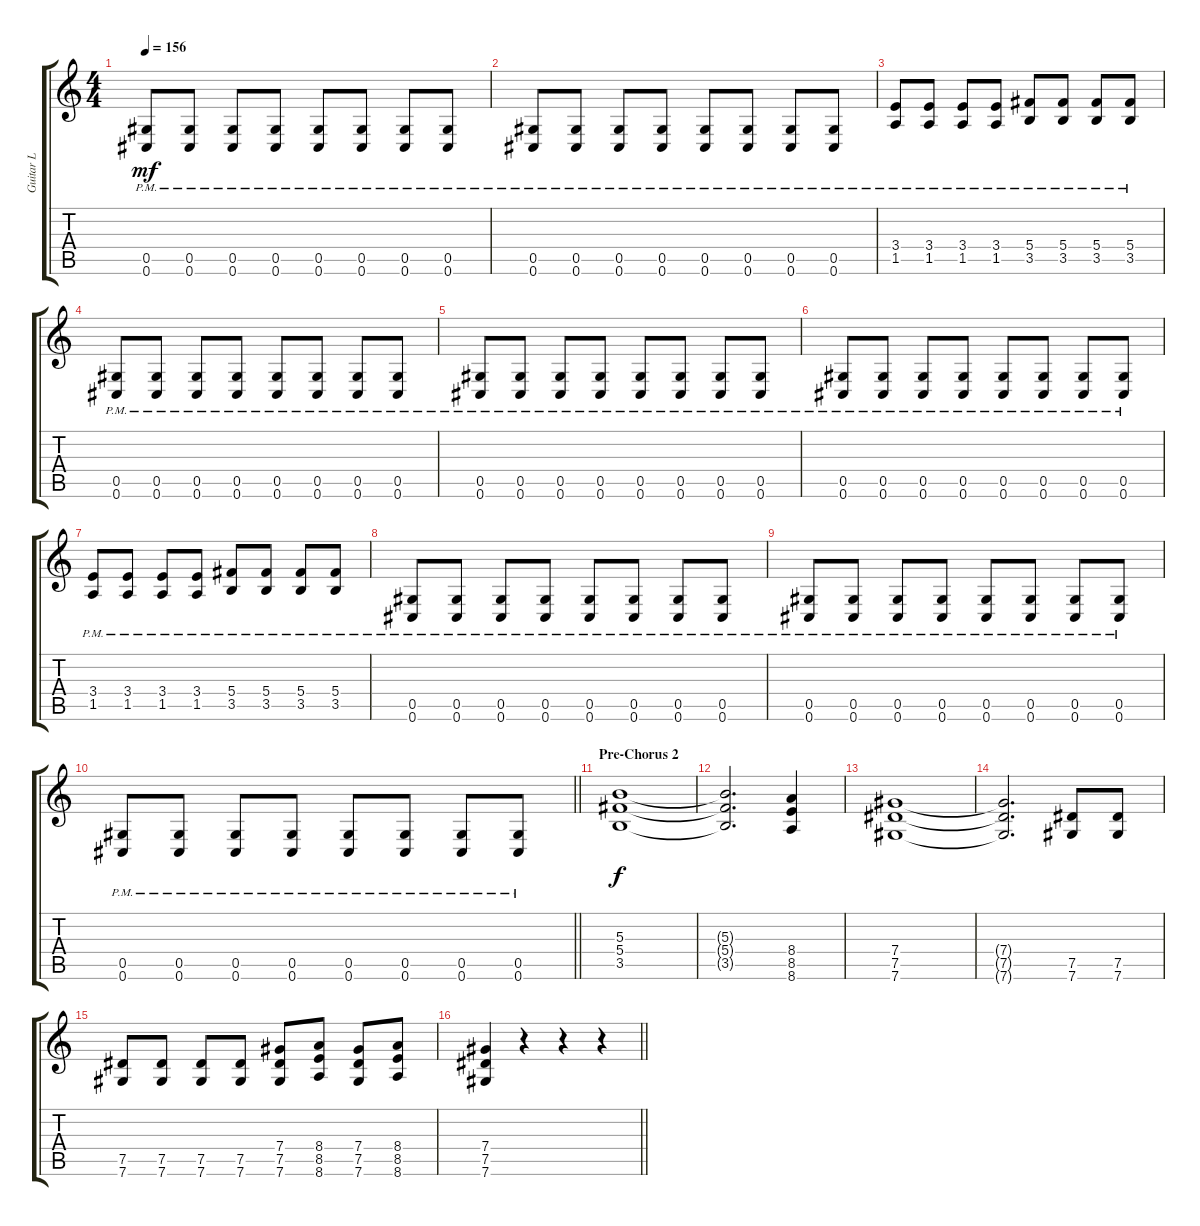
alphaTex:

\track ("Guitar L" "Guitar L") {instrument distortionguitar}
\staff {score tabs}
\tuning (Eb4 Bb3 Gb3 Db3 Ab2 Db2) {hide}
\ts (4 4)
\tempo 156
\clef g2
\ks c
(0.5{pm} 0.6{pm}).8{dy mf} (0.5{pm} 0.6{pm}).8 (0.5{pm} 0.6{pm}).8 (0.5{pm} 0.6{pm}).8 (0.5{pm} 0.6{pm}).8 (0.5{pm} 0.6{pm}).8 (0.5{pm} 0.6{pm}).8 (0.5{pm} 0.6{pm}).8 |
(0.5{pm} 0.6{pm}).8 (0.5{pm} 0.6{pm}).8 (0.5{pm} 0.6{pm}).8 (0.5{pm} 0.6{pm}).8 (0.5{pm} 0.6{pm}).8 (0.5{pm} 0.6{pm}).8 (0.5{pm} 0.6{pm}).8 (0.5{pm} 0.6{pm}).8 |
(3.4{pm} 1.5{pm}).8 (3.4{pm} 1.5{pm}).8 (3.4{pm} 1.5{pm}).8 (3.4{pm} 1.5{pm}).8 (5.4{pm} 3.5{pm}).8 (5.4{pm} 3.5{pm}).8 (5.4{pm} 3.5{pm}).8 (5.4{pm} 3.5{pm}).8 |
(0.5{pm} 0.6{pm}).8 (0.5{pm} 0.6{pm}).8 (0.5{pm} 0.6{pm}).8 (0.5{pm} 0.6{pm}).8 (0.5{pm} 0.6{pm}).8 (0.5{pm} 0.6{pm}).8 (0.5{pm} 0.6{pm}).8 (0.5{pm} 0.6{pm}).8 |
(0.5{pm} 0.6{pm}).8 (0.5{pm} 0.6{pm}).8 (0.5{pm} 0.6{pm}).8 (0.5{pm} 0.6{pm}).8 (0.5{pm} 0.6{pm}).8 (0.5{pm} 0.6{pm}).8 (0.5{pm} 0.6{pm}).8 (0.5{pm} 0.6{pm}).8 |
(0.5{pm} 0.6{pm}).8 (0.5{pm} 0.6{pm}).8 (0.5{pm} 0.6{pm}).8 (0.5{pm} 0.6{pm}).8 (0.5{pm} 0.6{pm}).8 (0.5{pm} 0.6{pm}).8 (0.5{pm} 0.6{pm}).8 (0.5{pm} 0.6{pm}).8 |
(3.4{pm} 1.5{pm}).8 (3.4{pm} 1.5{pm}).8 (3.4{pm} 1.5{pm}).8 (3.4{pm} 1.5{pm}).8 (5.4{pm} 3.5{pm}).8 (5.4{pm} 3.5{pm}).8 (5.4{pm} 3.5{pm}).8 (5.4{pm} 3.5{pm}).8 |
(0.5{pm} 0.6{pm}).8 (0.5{pm} 0.6{pm}).8 (0.5{pm} 0.6{pm}).8 (0.5{pm} 0.6{pm}).8 (0.5{pm} 0.6{pm}).8 (0.5{pm} 0.6{pm}).8 (0.5{pm} 0.6{pm}).8 (0.5{pm} 0.6{pm}).8 |
(0.5{pm} 0.6{pm}).8 (0.5{pm} 0.6{pm}).8 (0.5{pm} 0.6{pm}).8 (0.5{pm} 0.6{pm}).8 (0.5{pm} 0.6{pm}).8 (0.5{pm} 0.6{pm}).8 (0.5{pm} 0.6{pm}).8 (0.5{pm} 0.6{pm}).8 |
\barLineRight lightlight
(0.5{pm} 0.6{pm}).8 (0.5{pm} 0.6{pm}).8 (0.5{pm} 0.6{pm}).8 (0.5{pm} 0.6{pm}).8 (0.5{pm} 0.6{pm}).8 (0.5{pm} 0.6{pm}).8 (0.5{pm} 0.6{pm}).8 (0.5{pm} 0.6{pm}).8 |
\section ("" "Pre-Chorus 2")
(5.3 5.4 3.5).1{dy f} |
(5.3{t} 5.4{t} 3.5{t}).2{d} (8.4 8.5 8.6).4 |
(7.4 7.5 7.6).1 |
(7.4{t} 7.5{t} 7.6{t}).2{d} (7.5 7.6).8 (7.5 7.6).8 |
(7.5 7.6).8 (7.5 7.6).8 (7.5 7.6).8 (7.5 7.6).8 (7.4 7.5 7.6).8 (8.4 8.5 8.6).8 (7.4 7.5 7.6).8 (8.4 8.5 8.6).8 |
\barLineRight lightlight
(7.4 7.5 7.6).4 r.4 r.4 r.4
